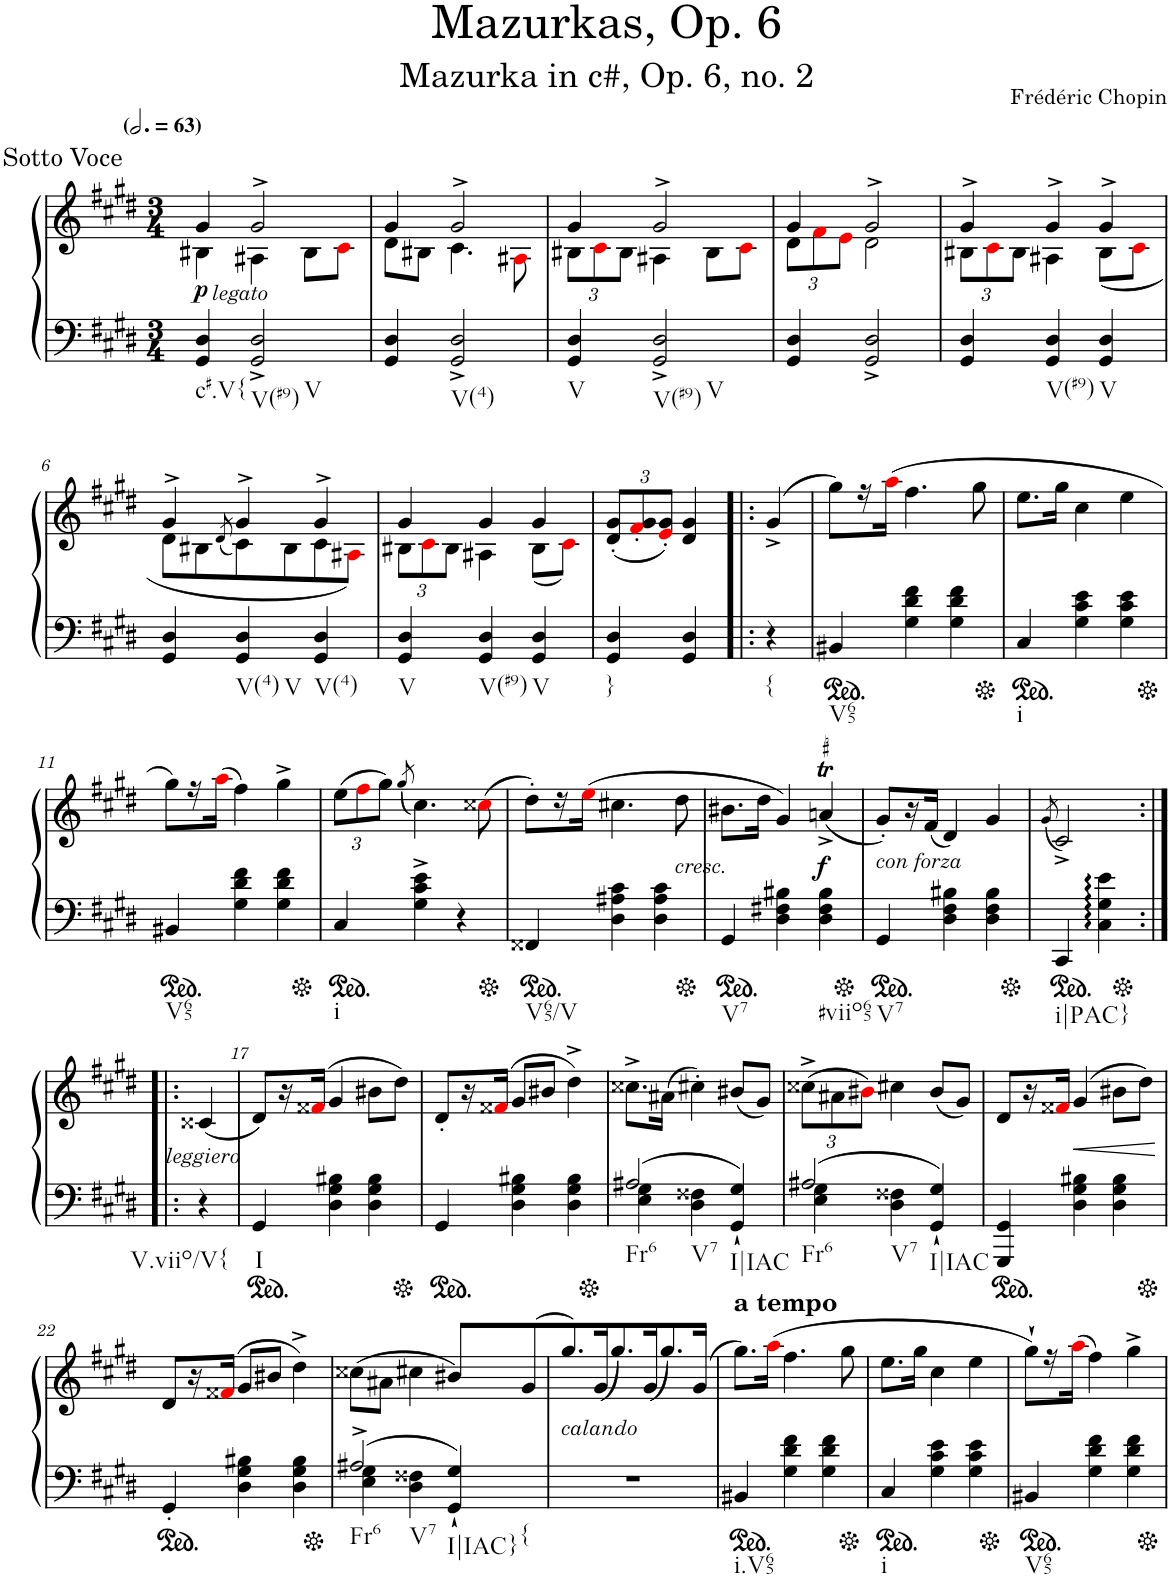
**kern	**kern	**dynam
*part2	*part1	*part1
*staff2	*staff1	*staff1
*I"piano	*I"piano	*
*I'Pno	*I'Pno	*
*clefF4	*clefG2	*
*k[f#c#g#d#]	*k[f#c#g#d#]	*
*c#:	*c#:	*
*M3/4	*M3/4	*
*MM189	*MM189	*
=1	=1	=1
*	*^	*
!	!LO:TX:a:B:t=(	!	!
!	!LO:TX:a:B:t=)	!	!
!	!LO:TX:a:t=Sotto Voce	!	!
!	!LO:TX:b:i:t=legato	!	!
!LO:TX:b:t=c#.V{	!	!	!
!	!	!	!LO:DY:b
4GG#/ 4D#/	4g#/	4B#X\	p
!LO:TX:b:t=V(#9)	!	!	!
!LO:TX:b:t=V	!	!	!
2GG#/^ 2D#/^	2g#^/	4A#X\	.
.	.	8B#\L	.
.	.	8c#i\J	.
=2	=2	=2	=2
4GG#/ 4D#/	4g#/	8d#\L	.
.	.	8B#X\J	.
!LO:TX:b:t=V(4)	!	!	!
2GG#/^ 2D#/^	2g#^/	4.c#\	.
.	.	8A#Xi\	.
=3	=3	=3	=3
*	*	*Xbrackettup	*
!LO:TX:b:t=V	!	!	!
4GG#/ 4D#/	4g#/	12B#X\L	.
.	.	12c#i\	.
.	.	12B#\J	.
!LO:TX:b:t=V(#9)	!	!	!
!LO:TX:b:t=V	!	!	!
2GG#/^ 2D#/^	2g#^/	4A#X\	.
.	.	8B#\L	.
.	.	8c#i\J	.
=4	=4	=4	=4
4GG#/ 4D#/	4g#/	12d#\L	.
.	.	12f#i\	.
.	.	12ei\J	.
2GG#/^ 2D#/^	2g#^/	2d#\	.
=5	=5	=5	=5
4GG#/ 4D#/	4g#^/	12B#X\L	.
.	.	12c#i\	.
.	.	12B#\J	.
!LO:TX:b:t=V(#9)	!	!	!
4GG#/ 4D#/	4g#^/	4A#X\	.
!LO:TX:b:t=V	!	!	!
4GG#/ 4D#/	4g#^/	(8B#\L	.
.	.	8c#i\J	.
!!LO:LB:g=z	!!
=6	=6	=6	=6
4GG#/ 4D#/	4g#^/	8d#\L	.
.	.	8B#X\	.
.	.	(8qd#/	.
!LO:TX:b:t=V(4)	!	!	!
!LO:TX:b:t=V	!	!	!
4GG#/ 4D#/	4g#^/	8c#\)	.
.	.	8B#\	.
!LO:TX:b:t=V(4)	!	!	!
4GG#/ 4D#/	4g#^/	8c#\	.
.	.	8A#Xi\J)	.
=7	=7	=7	=7
!LO:TX:b:t=V	!	!	!
4GG#/ 4D#/	4g#/	12B#X\L	.
.	.	12c#i\	.
.	.	12B#\J	.
!LO:TX:b:t=V(#9)	!	!	!
4GG#/ 4D#/	4g#/	4A#X\	.
!LO:TX:b:t=V	!	!	!
4GG#/ 4D#/	4g#/	(8B#\L	.
.	.	8c#i\J)	.
=8	=8	=8	=8
!LO:TX:b:t=}	!	!	!
*	*v	*v	*
4GG#/ 4D#/	(12d#/' 12g#/'L	.
.	12f#i/' 12g#/'	.
.	12ei/' 12g#/'J)	.
4GG#/ 4D#/	4d#/ 4g#/	.
=8X1!|:	=8X1!|:	=8X1!|:
!LO:TX:b:t={	!	!
4r	(>4g#^/	.
=9	=9	=9
*ped	*	*
!LO:TX:b:t=V65	!	!
4BB#X/	8gg#\L)	.
.	16r	.
.	(16aai\JJ	.
4G#\ 4d#\ 4f#\	4.ff#\	.
4G#\ 4d#\ 4f#\	.	.
.	8gg#\	.
=10	=10	=10
*Xped	*	*
*ped	*	*
!LO:TX:b:t=i	!	!
4C#/	8.ee\L	.
.	16gg#\Jk	.
4G#\ 4c#\ 4e\	4cc#\	.
4G#\ 4c#\ 4e\	4ee\	.
!!LO:LB:g=z
=11	=11	=11
*Xped	*	*
*ped	*	*
!LO:TX:b:t=V65	!	!
4BB#X/	8gg#\L)	.
.	16r	.
.	(16aai\JJ	.
4G#\ 4d#\ 4f#\	4ff#\)	.
4G#\ 4d#\ 4f#\	4gg#^\	.
=12	=12	=12
*Xped	*	*
*ped	*	*
!LO:TX:b:t=i	!	!
4C#/	(12ee\L	.
.	12ff#i\	.
.	12gg#\J)	.
.	(8qgg#/	.
4G#\^ 4c#\^ 4e\^	4.cc#\)	.
4r	.	.
.	(8cc##Xi\	.
=13	=13	=13
*Xped	*	*
*ped	*	*
!LO:TX:b:t=V65/V	!	!
4FF##X/	8dd#'\L)	.
.	16r	.
.	(16eei\JJ	.
4D#\ 4A#X\ 4c#\	4.cc#X\	.
4D#\ 4A#\ 4c#\	.	.
!	!LO:TX:b:i:t=cresc.	!
.	8dd#\	.
=14	=14	=14
*Xped	*	*
*ped	*	*
!LO:TX:b:t=V7	!	!
4GG#/	8.b#X\L	.
.	16dd#\Jk	.
4D#\ 4F#X\ 4B#X\	4g#/)	.
!LO:TX:b:t=#viio65	!	!
!	!LO:TR:acc=#	!LO:DY:b
4D#\ 4F#\ 4B#\	(4anT^/	f
=15	=15	=15
*Xped	*	*
*ped	*	*
!	!LO:TX:b:i:t=con forza	!
!LO:TX:b:t=V7	!	!
4GG#/	8g#'/L)	.
.	16r	.
.	(16f#/JJ	.
4D#\ 4F#\ 4B#X\	4d#/)	.
4D#\ 4F#\ 4B#\	4g#/	.
=16	=16	=16
.	(8qg#/	.
*Xped	*	*
*ped	*	*
!LO:TX:b:t=i|PAC}	!	!
4CC#/	2c#^/)	.
4C#\ 4G#\ 4e\	.	.
!!LO:LB:g=z
=16X2:|!|:	=16X2:|!|:	=16X2:|!|:
*Xped	*	*
!	!LO:TX:b:i:t=leggiero	!
!LO:TX:b:t=V.viio/V{	!	!
4r	(4c##X/	.
=17	=17	=17
*ped	*	*
!LO:TX:b:t=I	!	!
4GG#/	8d#/L)	.
.	16r	.
.	(16f##Xi/JJ	.
4D#\ 4G#\ 4B#X\	4g#/	.
4D#\ 4G#\ 4B#\	8b#X\L	.
.	8dd#\J)	.
=18	=18	=18
*Xped	*	*
*ped	*	*
4GG#/	8d#'/L	.
.	16r	.
.	(16f##Xi/JJ	.
4D#\ 4G#\ 4B#X\	8g#/L	.
.	8b#X/J	.
4D#\ 4G#\ 4B#\	4dd#^\)	.
=19	=19	=19
*Xped	*	*
*^	*	*
!LO:TX:b:t=Fr6	!	!	!
!LO:TX:b:t=V7	!	!	!
(2A#X/	4E\ 4G#\	8.cc##X^\L	.
.	.	(16a#X\Jk	.
.	4D#\ 4F##X\	4cc#X'\)	.
!LO:TX:b:t=I|IAC	!	!	!
4GG#/` 4G#/`)	4ryy	(8b#X/L	.
.	.	8g#/J)	.
=20	=20	=20	=20
!LO:TX:b:t=Fr6	!	!	!
!LO:TX:b:t=V7	!	!	!
(2A#X/	4E\ 4G#\	(12cc##X^\L	.
.	.	12a#X\	.
.	.	12b#Xi\J)	.
.	4D#\ 4F##X\	4cc#X\	.
!LO:TX:b:t=I|IAC	!	!	!
4GG#/` 4G#/`)	4ryy	(8b#/L	.
.	.	8g#/J)	.
*v	*v	*	*
=21	=21	=21
*ped	*	*
4GGG#/ 4GG#/	8d#/L	.
.	16r	.
.	16f##Xi/JJ	.
!	!	!LO:HP:b
4D#\ 4G#\ 4B#X\	(4g#/	<
4D#\ 4G#\ 4B#\	8b#X\L	.
.	8dd#\J)	.
.	.	[
!!LO:LB:g=z
=22	=22	=22
*Xped	*	*
*ped	*	*
4GG#'/	8d#/L	.
.	16r	.
.	(16f##Xi/JJ	.
4D#\ 4G#\ 4B#X\	8g#/L	.
.	8b#X/J	.
4D#\ 4G#\ 4B#\	4dd#^\)	.
=23	=23	=23
*Xped	*	*
*^	*	*
!LO:TX:b:t=Fr6	!	!	!
!LO:TX:b:t=V7	!	!	!
(2A#X^/	4E\ 4G#\	(8cc##X\L	.
.	.	8a#X\J	.
.	4D#\ 4F##X\	4cc#X\	.
!LO:TX:b:t=I|IAC}	!	!	!
!LO:TX:b:t={	!	!	!
4GG#/` 4G#/`)	4ryy	8b#X/L)	.
.	.	(>8g#/	.
*v	*v	*	*
=24	=24	=24
!	!LO:TX:b:i:t=calando	!
2.r	8.gg#/)	.
.	(16g#/L	.
.	8.gg#/)	.
.	(16g#/L	.
.	8.gg#/)	.
.	(16g#/JL	.
=25	=25	=25
*ped	*	*
!	!LO:TX:a:B:t=a tempo	!
!LO:TX:b:t=i.V65	!	!
4BB#X/	8.gg#\L)	.
.	(16aai\Jk	.
4G#\ 4d#\ 4f#\	4.ff#\	.
4G#\ 4d#\ 4f#\	.	.
.	8gg#\	.
=26	=26	=26
*Xped	*	*
*ped	*	*
!LO:TX:b:t=i	!	!
4C#/	8.ee\L	.
.	16gg#\Jk	.
4G#\ 4c#\ 4e\	4cc#\	.
4G#\ 4c#\ 4e\	4ee\	.
=27	=27	=27
*Xped	*	*
*ped	*	*
!LO:TX:b:t=V65	!	!
4BB#X/	8gg#`\L)	.
.	16r	.
.	(16aai\JJ	.
4G#\ 4d#\ 4f#\	4ff#\)	.
4G#\ 4d#\ 4f#\	4gg#^\	.
*Xped	*	*
=	=	=
*-	*-	*-
